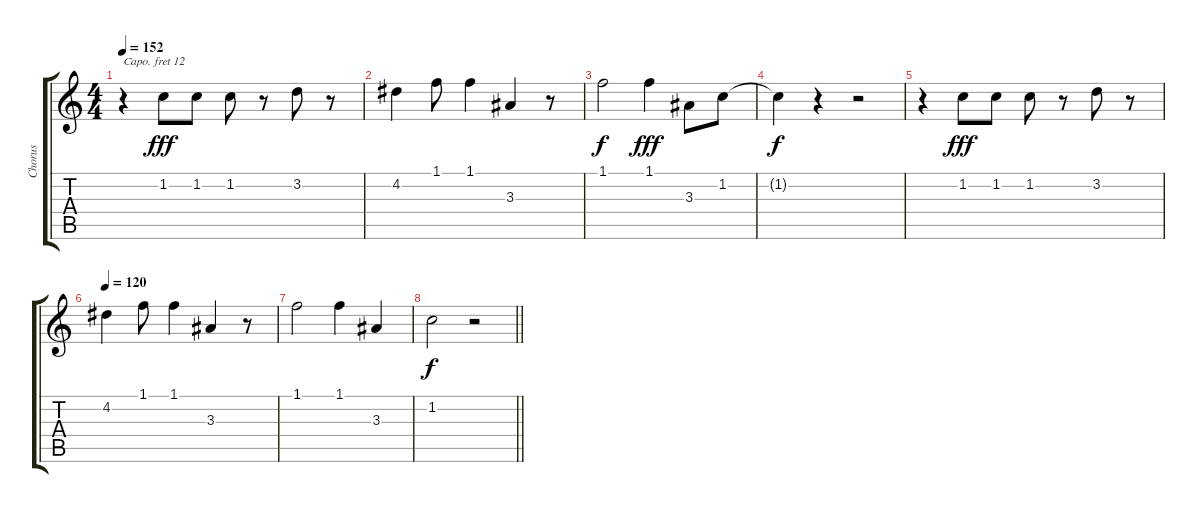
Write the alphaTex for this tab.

\track ("Chorus" "Chorus") {instrument voiceoohs}
\staff {score tabs}
\capo 12
\tuning (E4 B3 G3 D3 A2 E2) {hide}
\ts (4 4)
\tempo 152
\clef g2
\ks c
r.4{dy f} 1.2.8{dy fff} 1.2.8 1.2.8 r.8 3.2.8 r.8 |
4.2.4 1.1.8 1.1.4 3.3.4 r.8 |
1.1.2{dy f} 1.1.4{dy fff} 3.3.8 1.2.8 |
1.2{t}.4{dy f} r.4 r.2 |
r.4 1.2.8{dy fff} 1.2.8 1.2.8 r.8 3.2.8 r.8 |
\tempo 120
4.2.4 1.1.8 1.1.4 3.3.4 r.8 |
1.1.2 1.1.4 3.3.4 |
\barLineRight lightlight
1.2.2{dy f} r.2
